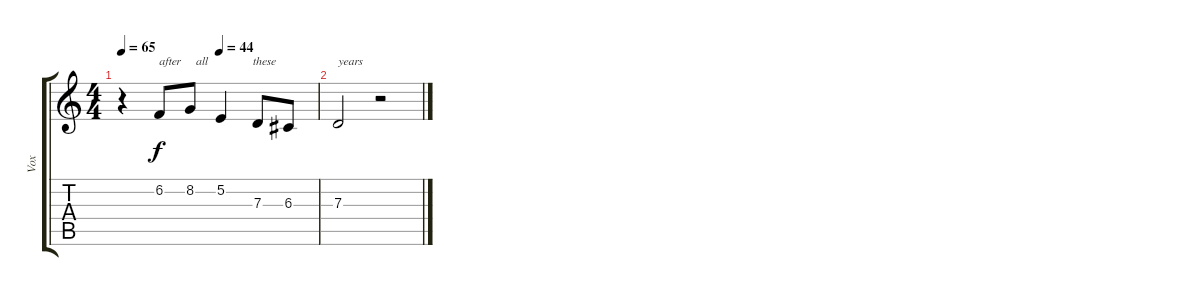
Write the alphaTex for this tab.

\track ("Vox" "Vox") {instrument violin}
\staff {score tabs}
\tuning (E4 B3 G3 D3 A2 E2) {hide}
\ts (4 4)
\tempo 65
\tempo (44 0.5)
\clef g2
\ks c
r.4{dy f} 6.2.8{txt "after     all               these"} 8.2.8 5.2.4 7.3.8 6.3.8 |
7.3.2{txt "years"} r.2
